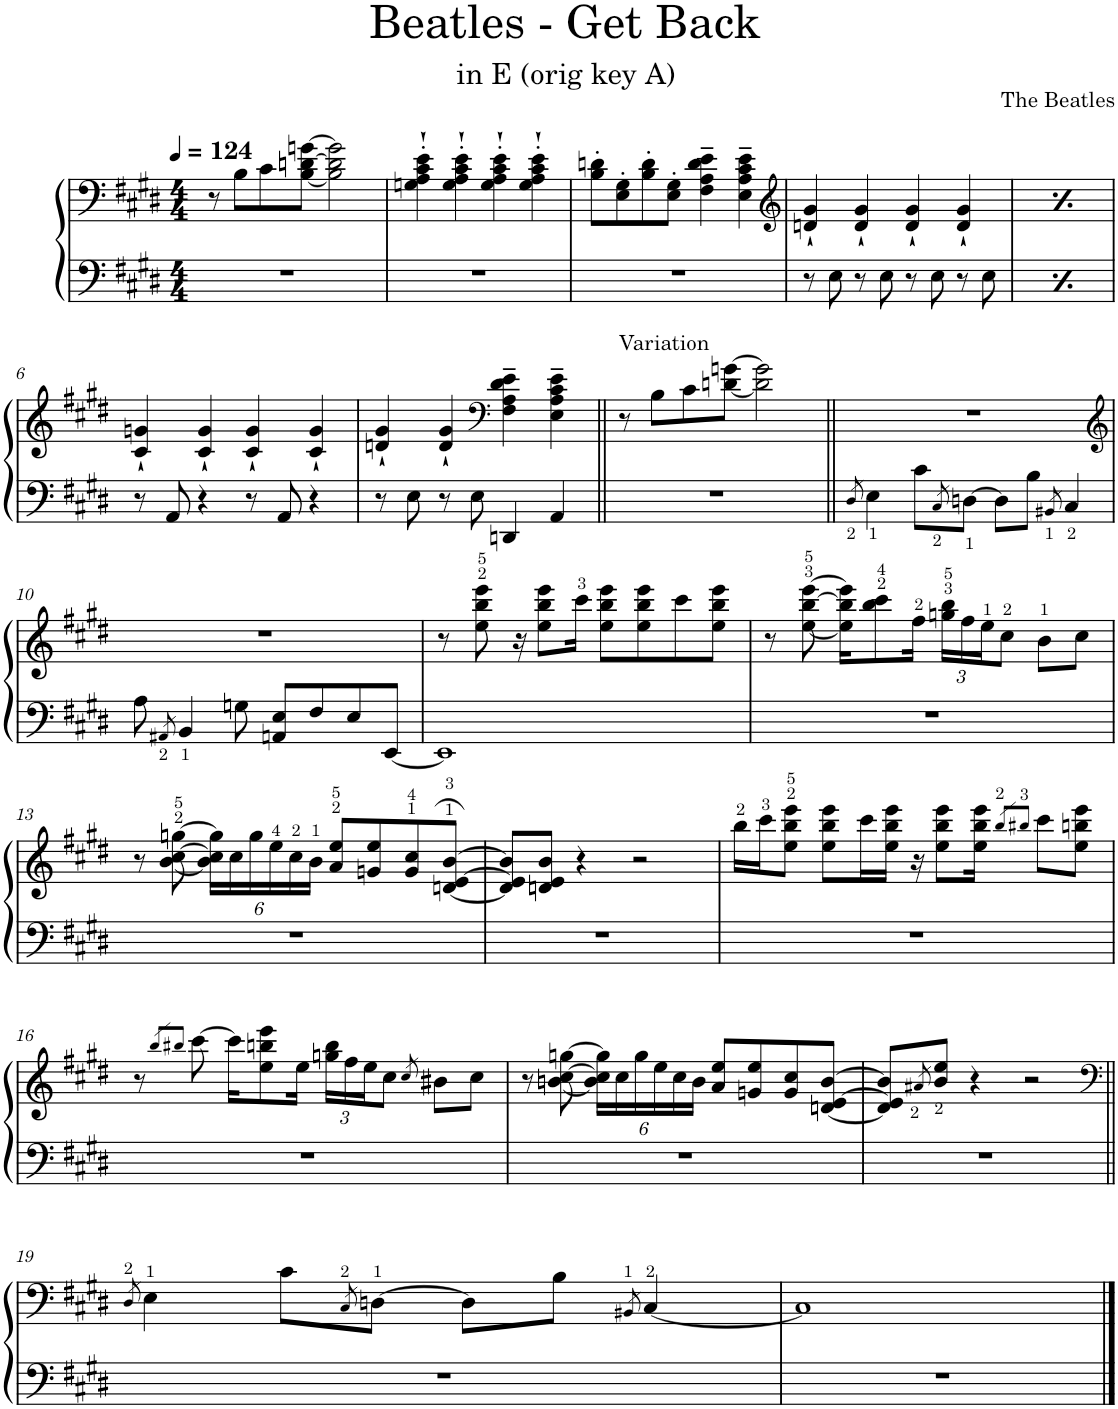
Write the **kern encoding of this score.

**kern	**kern
*part1	*part1
*staff2	*staff1
*I"Piano	*
*I'Pno.	*
*clefF4	*clefF4
*k[f#c#g#d#]	*k[f#c#g#d#]
*M4/4	*M4/4
*MM124	*MM124
=1	=1
1r	8r
.	8B\L
.	8c#\
.	[8B\ [8dn\ [8gn\J
.	2B\] 2d\] 2g\]
=2	=2
1r	4Gn\'` 4A\'` 4c#\'` 4e\'`
.	4G\'` 4A\'` 4c#\'` 4e\'`
.	4G\'` 4A\'` 4c#\'` 4e\'`
.	4G\'` 4A\'` 4c#\'` 4e\'`
=3	=3
1r	8B\' 8dn\'L
.	8E\' 8G#\'
.	8B\' 8d\'
.	8E\' 8G#\'J
.	4F#\~ 4A\~ 4d\~ 4e\~
.	4E\~ 4A\~ 4c#\~ 4e\~
=4	=4
*	*clefG2
8r	4dn/` 4g#/`
8E\	.
8r	4d/` 4g#/`
8E\	.
8r	4d/` 4g#/`
8E\	.
8r	4d/` 4g#/`
8E\	.
=5	=5
8r	4dn/` 4g#/`
8E\	.
8r	4d/` 4g#/`
8E\	.
8r	4d/` 4g#/`
8E\	.
8r	4d/` 4g#/`
8E\	.
!!LO:LB:g=z
=6	=6
8r	4c#/` 4gn/`
8AA/	.
4r	4c#/` 4g/`
8r	4c#/` 4g/`
8AA/	.
4r	4c#/` 4g/`
=7	=7
8r	4dn/` 4g#/`
8E\	.
8r	4d/` 4g#/`
8E\	.
*	*clefF4
4DDn/	4F#\~ 4A\~ 4d\~ 4e\~
4AA/	4E\~ 4A\~ 4c#\~ 4e\~
=8||	=8||
!	!LO:TX:a:t=Variation
1r	8r
.	8B\L
.	8c#\
.	[8dn\ [8gn\J
.	2d\] 2g\]
=9||	=9||
8qD#/	.
4E\	1r
8c#\L	.
8qC#/	.
[8Dn\J	.
8D\L]	.
8B\J	.
8qBB#X/	.
4C#/	.
!!LO:LB:g=z
=10	=10
*	*clefG2
8A\	1r
8qAA#X/	.
4BB/	.
8Gn\	.
8AAn/ 8E/L	.
8F#/	.
8E/	.
[8EE/J	.
=11	=11
1EE]	8r
.	8ee\ 8bb\ 8eee\
.	16r
.	8ee\ 8bb\ 8eee\L
.	16ccc#\Jk
.	8ee\ 8bb\ 8eee\L
.	8ee\ 8bb\ 8eee\
.	8ccc#\
.	8ee\ 8bb\ 8eee\J
=12	=12
1r	8r
.	[8ee\ [8bb\ [8eee\
.	16ee\] 16bb\] 16eee\]KL
.	8bb\ 8ccc#\
.	16ff#\Jk
*	*Xbrackettup
.	24ggn\ 24bb\LL
.	24ff#\
.	24ee\J
.	8cc#\J
.	8b\L
.	8cc#\J
!!LO:LB:g=z
=13	=13
1r	8r
.	[8b\ [8cc#\ [8ggn\
.	24b\] 24cc#\] 24gg\]LL
.	24cc#\
.	24gg\
.	24ee\
.	24cc#\
.	24b\JJ
.	8a/ 8ee/L
.	8gn/ 8ee/
.	8g/ 8cc#/
.	(>[8dn/ [8e/ [8b/J
=14	=14
1r	8d/] 8e/] 8b/]L)
.	8dn/ 8e/ 8b/J
.	4r
.	2r
=15	=15
1r	16bb\LL
.	16ccc#\J
.	8ee\ 8bb\ 8eee\J
.	8ee\ 8bb\ 8eee\L
.	16ccc#\L
.	16ee\ 16bb\ 16eee\JJ
.	16r
.	8ee\ 8bb\ 8eee\L
.	16ee\ 16bb\ 16eee\Jk
.	8qbb/L
.	8qbb#X/J
.	8ccc#\L
.	8ee\ 8bbn\ 8eee\J
!!LO:LB:g=z
=16	=16
1r	8r
.	8qbb/L
.	8qbb#X/J
.	[8ccc#\
.	16ccc#\KL]
.	8ee\ 8bbn\ 8eee\
.	16ee\Jk
.	24ggn\ 24bb\LL
.	24ff#\
.	24ee\J
.	8cc#\J
.	8qcc#/
.	8b#X\L
.	8cc#\J
=17	=17
1r	8r
.	[8bn\ [8cc#\ [8ggn\
.	24b\] 24cc#\] 24gg\]LL
.	24cc#\
.	24gg\
.	24ee\
.	24cc#\
.	24b\JJ
.	8a/ 8ee/L
.	8gn/ 8ee/
.	8g/ 8cc#/
.	[8dn/ [8e/ [8b/J
=18	=18
1r	8d/] 8e/] 8b/]L
.	8qa#X/
.	8b/ 8ee/J
.	4r
.	2r
!!LO:LB:g=z
=19||	=19||
*	*clefF4
.	8qD#/
1r	4E\
.	8c#\L
.	8qC#/
.	[8Dn\J
.	8D\L]
.	8B\J
.	8qBB#X/
.	[4C#/
=20	=20
1r	1C#]
==	==
*-	*-
